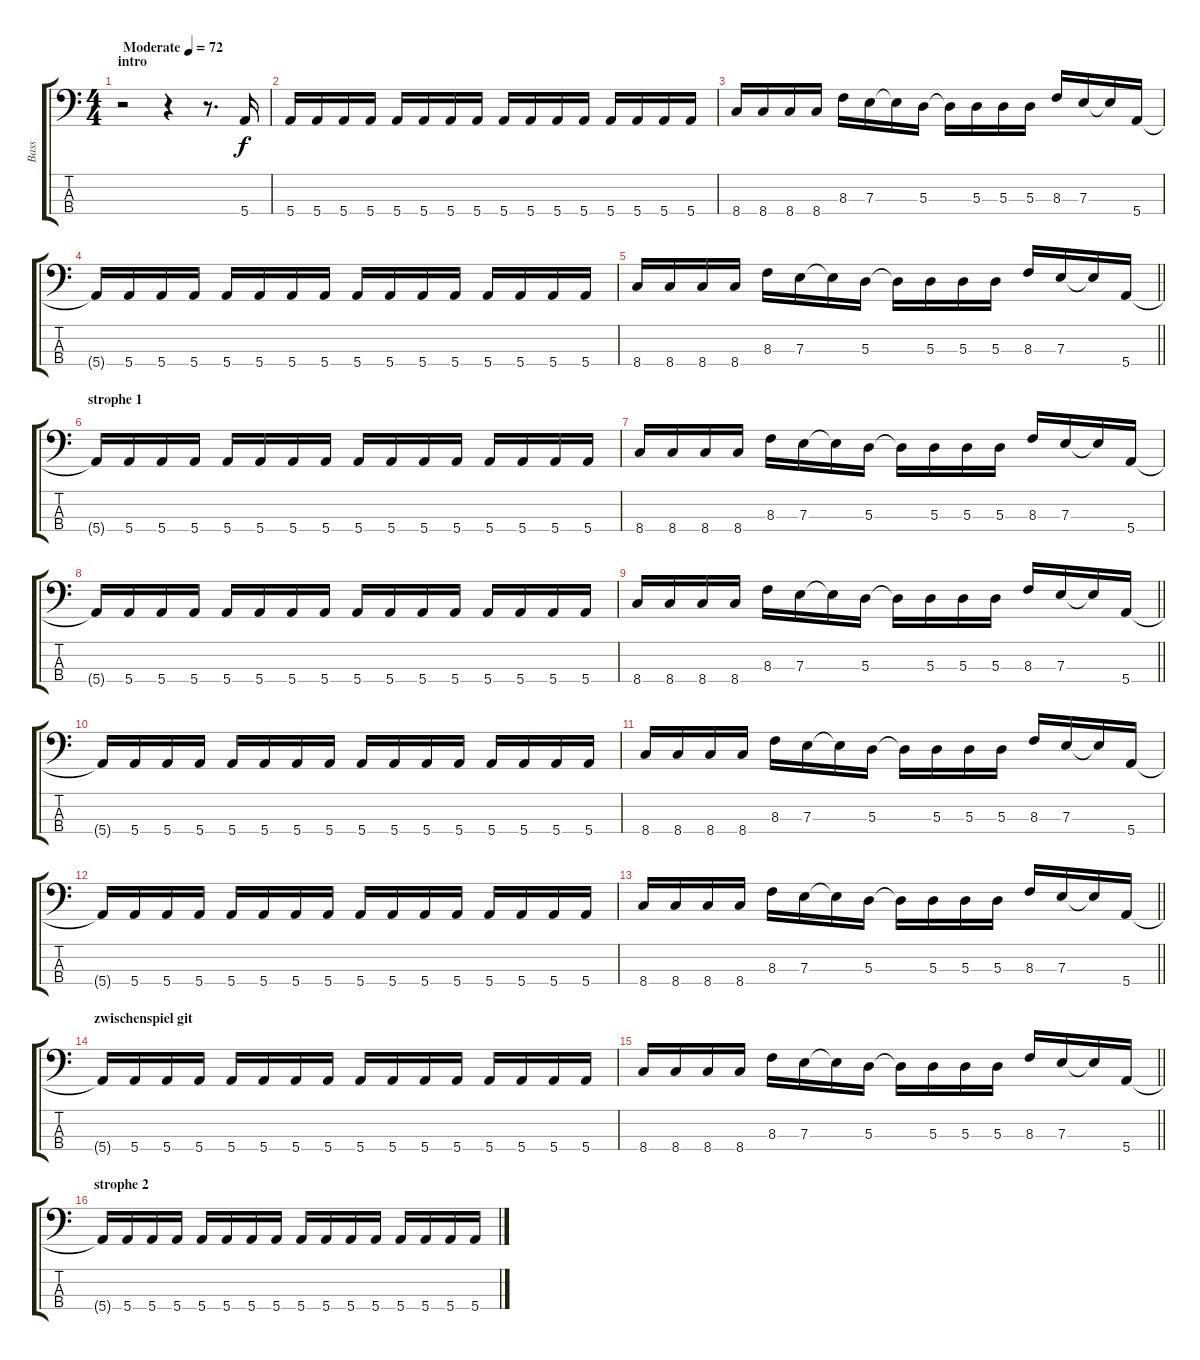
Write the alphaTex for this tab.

\track ("Bass" "Bass") {instrument electricbassfinger}
\staff {score tabs}
\tuning (G2 D2 A1 E1) {hide}
\ts (4 4)
\section ("" "intro")
\tempo (72 "Moderate")
\clef f4
\ks c
r.2{dy f instrument electricbassfinger} r.4 r.8{d} 5.4.16 |
5.4.16 5.4.16 5.4.16 5.4.16 5.4.16 5.4.16 5.4.16 5.4.16 5.4.16 5.4.16 5.4.16 5.4.16 5.4.16 5.4.16 5.4.16 5.4.16 |
8.4.16 8.4.16 8.4.16 8.4.16 8.3.16 7.3.16 7.3{t}.16 5.3.16 5.3{t}.16 5.3.16 5.3.16 5.3.16 8.3.16 7.3.16 7.3{t}.16 5.4.16 |
5.4{t}.16 5.4.16 5.4.16 5.4.16 5.4.16 5.4.16 5.4.16 5.4.16 5.4.16 5.4.16 5.4.16 5.4.16 5.4.16 5.4.16 5.4.16 5.4.16 |
\barLineRight lightlight
8.4.16 8.4.16 8.4.16 8.4.16 8.3.16 7.3.16 7.3{t}.16 5.3.16 5.3{t}.16 5.3.16 5.3.16 5.3.16 8.3.16 7.3.16 7.3{t}.16 5.4.16 |
\section ("" "strophe 1")
5.4{t}.16 5.4.16 5.4.16 5.4.16 5.4.16 5.4.16 5.4.16 5.4.16 5.4.16 5.4.16 5.4.16 5.4.16 5.4.16 5.4.16 5.4.16 5.4.16 |
8.4.16 8.4.16 8.4.16 8.4.16 8.3.16 7.3.16 7.3{t}.16 5.3.16 5.3{t}.16 5.3.16 5.3.16 5.3.16 8.3.16 7.3.16 7.3{t}.16 5.4.16 |
5.4{t}.16 5.4.16 5.4.16 5.4.16 5.4.16 5.4.16 5.4.16 5.4.16 5.4.16 5.4.16 5.4.16 5.4.16 5.4.16 5.4.16 5.4.16 5.4.16 |
\barLineRight lightlight
8.4.16 8.4.16 8.4.16 8.4.16 8.3.16 7.3.16 7.3{t}.16 5.3.16 5.3{t}.16 5.3.16 5.3.16 5.3.16 8.3.16 7.3.16 7.3{t}.16 5.4.16 |
5.4{t}.16 5.4.16 5.4.16 5.4.16 5.4.16 5.4.16 5.4.16 5.4.16 5.4.16 5.4.16 5.4.16 5.4.16 5.4.16 5.4.16 5.4.16 5.4.16 |
8.4.16 8.4.16 8.4.16 8.4.16 8.3.16 7.3.16 7.3{t}.16 5.3.16 5.3{t}.16 5.3.16 5.3.16 5.3.16 8.3.16 7.3.16 7.3{t}.16 5.4.16 |
5.4{t}.16 5.4.16 5.4.16 5.4.16 5.4.16 5.4.16 5.4.16 5.4.16 5.4.16 5.4.16 5.4.16 5.4.16 5.4.16 5.4.16 5.4.16 5.4.16 |
\barLineRight lightlight
8.4.16 8.4.16 8.4.16 8.4.16 8.3.16 7.3.16 7.3{t}.16 5.3.16 5.3{t}.16 5.3.16 5.3.16 5.3.16 8.3.16 7.3.16 7.3{t}.16 5.4.16 |
\section ("" "zwischenspiel git")
5.4{t}.16 5.4.16 5.4.16 5.4.16 5.4.16 5.4.16 5.4.16 5.4.16 5.4.16 5.4.16 5.4.16 5.4.16 5.4.16 5.4.16 5.4.16 5.4.16 |
\barLineRight lightlight
8.4.16 8.4.16 8.4.16 8.4.16 8.3.16 7.3.16 7.3{t}.16 5.3.16 5.3{t}.16 5.3.16 5.3.16 5.3.16 8.3.16 7.3.16 7.3{t}.16 5.4.16 |
\section ("" "strophe 2")
5.4{t}.16 5.4.16 5.4.16 5.4.16 5.4.16 5.4.16 5.4.16 5.4.16 5.4.16 5.4.16 5.4.16 5.4.16 5.4.16 5.4.16 5.4.16 5.4.16
